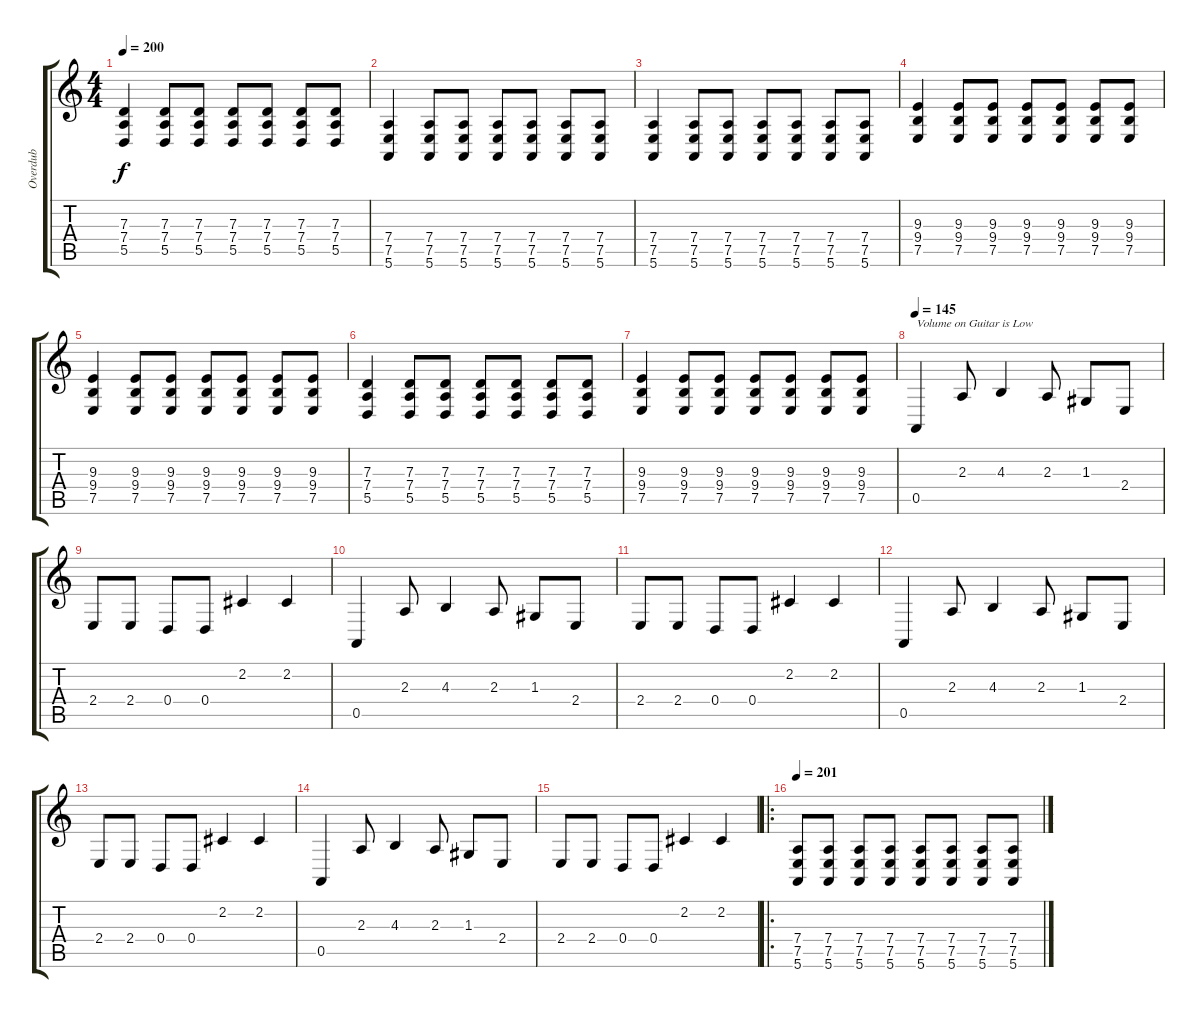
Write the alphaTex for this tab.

\track ("Overdub" "Overdub") {instrument voiceoohs}
\staff {score tabs}
\tuning (E4 B3 G3 D3 A2 E2) {hide}
\ts (4 4)
\tempo 200
\clef g2
\ks c
(7.3 7.4 5.5).4{dy f} (7.3 7.4 5.5).8 (7.3 7.4 5.5).8 (7.3 7.4 5.5).8 (7.3 7.4 5.5).8 (7.3 7.4 5.5).8 (7.3 7.4 5.5).8 |
(7.4 7.5 5.6).4 (7.4 7.5 5.6).8 (7.4 7.5 5.6).8 (7.4 7.5 5.6).8 (7.4 7.5 5.6).8 (7.4 7.5 5.6).8 (7.4 7.5 5.6).8 |
(7.4 7.5 5.6).4 (7.4 7.5 5.6).8 (7.4 7.5 5.6).8 (7.4 7.5 5.6).8 (7.4 7.5 5.6).8 (7.4 7.5 5.6).8 (7.4 7.5 5.6).8 |
(9.3 9.4 7.5).4 (9.3 9.4 7.5).8 (9.3 9.4 7.5).8 (9.3 9.4 7.5).8 (9.3 9.4 7.5).8 (9.3 9.4 7.5).8 (9.3 9.4 7.5).8 |
(9.3 9.4 7.5).4 (9.3 9.4 7.5).8 (9.3 9.4 7.5).8 (9.3 9.4 7.5).8 (9.3 9.4 7.5).8 (9.3 9.4 7.5).8 (9.3 9.4 7.5).8 |
(7.3 7.4 5.5).4 (7.3 7.4 5.5).8 (7.3 7.4 5.5).8 (7.3 7.4 5.5).8 (7.3 7.4 5.5).8 (7.3 7.4 5.5).8 (7.3 7.4 5.5).8 |
(9.3 9.4 7.5).4 (9.3 9.4 7.5).8 (9.3 9.4 7.5).8 (9.3 9.4 7.5).8 (9.3 9.4 7.5).8 (9.3 9.4 7.5).8 (9.3 9.4 7.5).8 |
\tempo 145
0.5.4{txt "Volume on Guitar is Low"} 2.3.8 4.3.4 2.3.8 1.3.8 2.4.8 |
2.4.8 2.4.8 0.4.8 0.4.8 2.2.4 2.2.4 |
0.5.4 2.3.8 4.3.4 2.3.8 1.3.8 2.4.8 |
2.4.8 2.4.8 0.4.8 0.4.8 2.2.4 2.2.4 |
0.5.4 2.3.8 4.3.4 2.3.8 1.3.8 2.4.8 |
2.4.8 2.4.8 0.4.8 0.4.8 2.2.4 2.2.4 |
0.5.4 2.3.8 4.3.4 2.3.8 1.3.8 2.4.8 |
2.4.8 2.4.8 0.4.8 0.4.8 2.2.4 2.2.4 |
\ro
\tempo 201
(7.4 7.5 5.6).8 (7.4 7.5 5.6).8 (7.4 7.5 5.6).8 (7.4 7.5 5.6).8 (7.4 7.5 5.6).8 (7.4 7.5 5.6).8 (7.4 7.5 5.6).8 (7.4 7.5 5.6).8
